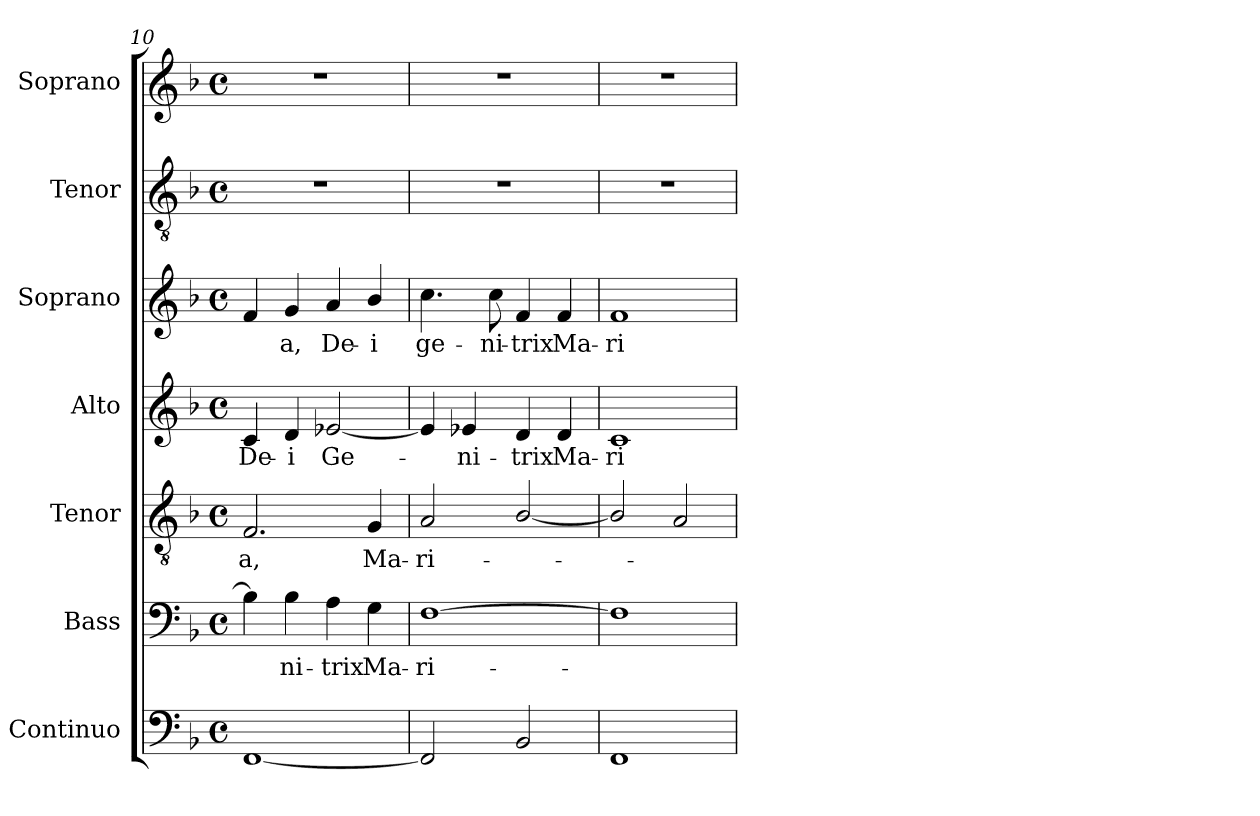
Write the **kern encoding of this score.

**kern	**kern	**text	**kern	**text	**kern	**text	**kern	**text	**kern	**kern
*part7	*part6	*part6	*part5	*part5	*part4	*part4	*part3	*part3	*part2	*part1
*staff7	*staff6	*staff6	*staff5	*staff5	*staff4	*staff4	*staff3	*staff3	*staff2	*staff1
*I"Continuo	*I"Bass	*	*I"Tenor	*	*I"Alto	*	*I"Soprano	*	*I"Tenor	*I"Soprano
*I'Cont.	*I'B.	*	*I'T.	*	*I'A.	*	*I'S.	*	*I'T.	*I'S.
*clefF4	*clefF4	*	*clefGv2	*	*clefG2	*	*clefG2	*	*clefGv2	*clefG2
*	*	*	*ITrd7c12	*	*	*	*	*	*ITrd7c12	*
*k[b-]	*k[b-]	*	*k[b-]	*	*k[b-]	*	*k[b-]	*	*k[b-]	*k[b-]
*F:	*F:	*	*F:	*	*F:	*	*F:	*	*F:	*F:
*M4/4	*M4/4	*	*M4/4	*	*M4/4	*	*M4/4	*	*M4/4	*M4/4
*met(c)	*met(c)	*	*met(c)	*	*met(c)	*	*met(c)	*	*met(c)	*met(c)
=10	=10	=10	=10	=10	=10	=10	=10	=10	=10	=10
!	!	!	!	!LO:LY:b:color=#000000	!	!	!	!	!	!
!	!	!	!	!	!	!LO:LY:b:color=#000000	!	!	!	!
[1FFi	4B-i\]	.	2.FFi/	-a,	4ci/	De-	4fi/	.	1r	1r
!	!	!LO:LY:b:color=#000000	!	!	!	!	!	!	!	!
!	!	!	!	!	!	!LO:LY:b:color=#000000	!	!	!	!
!	!	!	!	!	!	!	!	!LO:LY:b:color=#000000	!	!
.	4B-i\	-ni-	.	.	4di/	-i	4gi/	-a,	.	.
!	!	!LO:LY:b:color=#000000	!	!	!	!	!	!	!	!
!	!	!	!	!	!	!LO:LY:b:color=#000000	!	!	!	!
!	!	!	!	!	!	!	!	!LO:LY:b:color=#000000	!	!
.	4Ai\	-trix	.	.	[2e-Xi/	Ge-	4ai/	De-	.	.
!	!	!LO:LY:b:color=#000000	!	!	!	!	!	!	!	!
!	!	!	!	!LO:LY:b:color=#000000	!	!	!	!	!	!
!	!	!	!	!	!	!	!	!LO:LY:b:color=#000000	!	!
.	4Gi\	Ma-	4GGi/	Ma-	.	.	4b-i/	-i	.	.
=11	=11	=11	=11	=11	=11	=11	=11	=11	=11	=11
!	!	!LO:LY:b:color=#000000	!	!	!	!	!	!	!	!
!	!	!	!	!LO:LY:b:color=#000000	!	!	!	!	!	!
!	!	!	!	!	!	!	!	!LO:LY:b:color=#000000	!	!
2FFi/]	[1Fi	-ri-	2AAi/	-ri-	4e-i/]	.	4.cci\	ge-	1r	1r
!	!	!	!	!	!	!LO:LY:b:color=#000000	!	!	!	!
.	.	.	.	.	4e-Xi/	-ni-	.	.	.	.
!	!	!	!	!	!	!	!	!LO:LY:b:color=#000000	!	!
.	.	.	.	.	.	.	8cci\	-ni-	.	.
!	!	!	!	!	!	!LO:LY:b:color=#000000	!	!	!	!
!	!	!	!	!	!	!	!	!LO:LY:b:color=#000000	!	!
2BB-i/	.	.	[2BB-i/	.	4di/	-trix	4fi/	-trix	.	.
!	!	!	!	!	!	!LO:LY:b:color=#000000	!	!	!	!
!	!	!	!	!	!	!	!	!LO:LY:b:color=#000000	!	!
.	.	.	.	.	4di/	Ma-	4fi/	Ma-	.	.
=12	=12	=12	=12	=12	=12	=12	=12	=12	=12	=12
!	!	!	!	!	!	!LO:LY:b:color=#000000	!	!	!	!
!	!	!	!	!	!	!	!	!LO:LY:b:color=#000000	!	!
1FFi	1Fi]	.	2BB-i/]	.	1ci	-ri-	1fi	-ri-	1r	1r
.	.	.	2AAi/	.	.	.	.	.	.	.
=	=	=	=	=	=	=	=	=	=	=
*-	*-	*-	*-	*-	*-	*-	*-	*-	*-	*-
